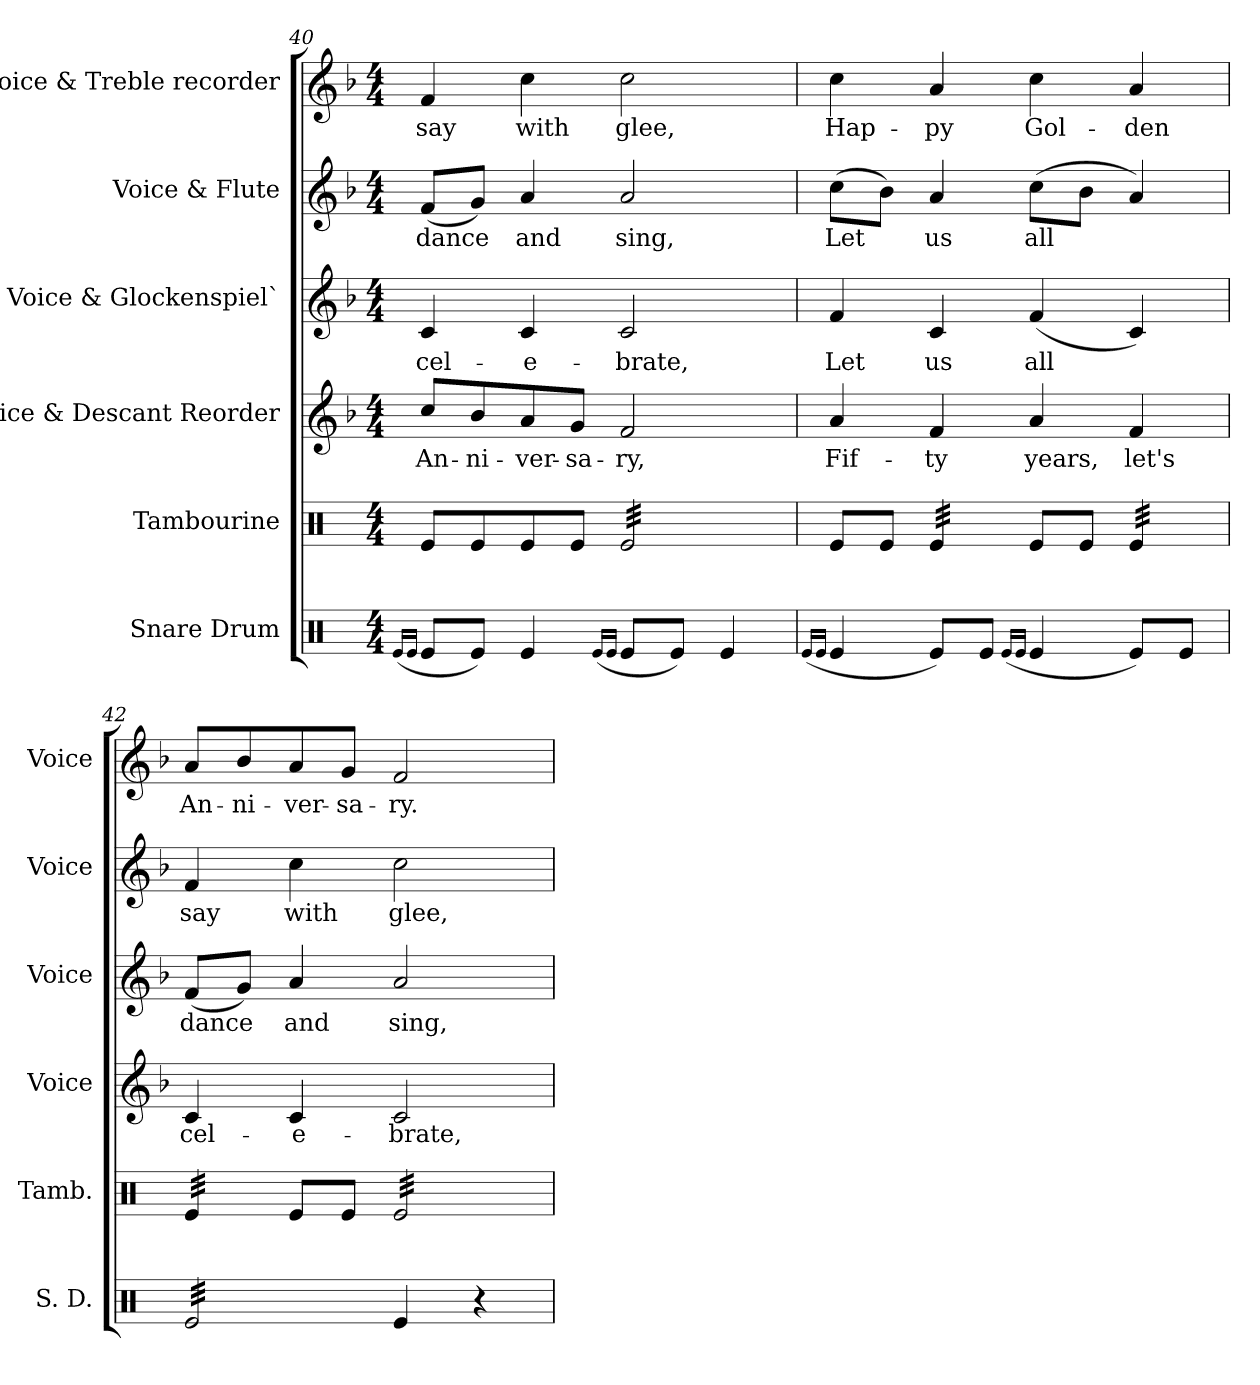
**kern	**kern	**kern	**text	**kern	**text	**kern	**text	**kern	**text
*part6	*part5	*part4	*part4	*part3	*part3	*part2	*part2	*part1	*part1
*staff6	*staff5	*staff4	*staff4	*staff3	*staff3	*staff2	*staff2	*staff1	*staff1
*I"Snare Drum	*I"Tambourine	*I"Voice & Descant Reorder	*	*I"Voice & Glockenspiel`	*	*I"Voice & Flute	*	*I"Voice & Treble recorder	*
*I'S. D.	*I'Tamb.	*I'Voice	*	*I'Voice	*	*I'Voice	*	*I'Voice	*
*clefX	*clefX	*clefG2	*	*clefG2	*	*clefG2	*	*clefG2	*
*k[]	*k[]	*k[b-]	*	*k[b-]	*	*k[b-]	*	*k[b-]	*
*C:	*C:	*F:	*	*F:	*	*F:	*	*F:	*
*M4/4	*M4/4	*M4/4	*	*M4/4	*	*M4/4	*	*M4/4	*
=40	=40	=40	=40	=40	=40	=40	=40	=40	=40
(16qRei/LL	.	.	.	.	.	.	.	.	.
16qRei/JJ	.	.	.	.	.	.	.	.	.
!	!	!	!LO:LY:b:color=#000000	!	!	!	!	!	!
!	!	!	!	!	!LO:LY:b:color=#000000	!	!	!	!
!	!	!	!	!	!	!	!LO:LY:b:color=#000000	!	!
!	!	!	!	!	!	!	!	!	!LO:LY:b:color=#000000
8Rei/L	8Rei/L	8cci/L	An-	4ci/	cel-	(8fi/L	dance	4fi/	say
!	!	!	!LO:LY:b:color=#000000	!	!	!	!	!	!
8Rei/J)	8Rei/	8b-i/	-ni-	.	.	8gi/J)	.	.	.
!	!	!	!LO:LY:b:color=#000000	!	!	!	!	!	!
!	!	!	!	!	!LO:LY:b:color=#000000	!	!	!	!
!	!	!	!	!	!	!	!LO:LY:b:color=#000000	!	!
!	!	!	!	!	!	!	!	!	!LO:LY:b:color=#000000
4Rei/	8Rei/	8ai/	-ver-	4ci/	-e-	4ai/	and	4cci\	with
!	!	!	!LO:LY:b:color=#000000	!	!	!	!	!	!
.	8Rei/J	8gi/J	-sa-	.	.	.	.	.	.
(16qRei/LL	.	.	.	.	.	.	.	.	.
16qRei/JJ	.	.	.	.	.	.	.	.	.
!	!	!	!LO:LY:b:color=#000000	!	!	!	!	!	!
!	!	!	!	!	!LO:LY:b:color=#000000	!	!	!	!
!	!	!	!	!	!	!	!LO:LY:b:color=#000000	!	!
!	!	!	!	!	!	!	!	!	!LO:LY:b:color=#000000
*	*tremolo	*	*	*	*	*	*	*	*
8Rei/L	32Rei/LLL	2fi/	-ry,	2ci/	-brate,	2ai/	sing,	2cci\	glee,
.	32Rei/	.	.	.	.	.	.	.	.
.	32Rei/	.	.	.	.	.	.	.	.
.	32Rei/	.	.	.	.	.	.	.	.
8Rei/J)	32Rei/	.	.	.	.	.	.	.	.
.	32Rei/	.	.	.	.	.	.	.	.
.	32Rei/	.	.	.	.	.	.	.	.
.	32Rei/	.	.	.	.	.	.	.	.
4Rei/	32Rei/	.	.	.	.	.	.	.	.
.	32Rei/	.	.	.	.	.	.	.	.
.	32Rei/	.	.	.	.	.	.	.	.
.	32Rei/	.	.	.	.	.	.	.	.
.	32Rei/	.	.	.	.	.	.	.	.
.	32Rei/	.	.	.	.	.	.	.	.
.	32Rei/	.	.	.	.	.	.	.	.
.	32Rei/JJJ	.	.	.	.	.	.	.	.
*	*Xtremolo	*	*	*	*	*	*	*	*
=41	=41	=41	=41	=41	=41	=41	=41	=41	=41
(16qRei/LL	.	.	.	.	.	.	.	.	.
16qRei/JJ	.	.	.	.	.	.	.	.	.
!	!	!	!LO:LY:b:color=#000000	!	!	!	!	!	!
!	!	!	!	!	!LO:LY:b:color=#000000	!	!	!	!
!	!	!	!	!	!	!	!LO:LY:b:color=#000000	!	!
!	!	!	!	!	!	!	!	!	!LO:LY:b:color=#000000
4Rei/	8Rei/L	4ai/	Fif-	4fi/	Let	(8cci\L	Let	4cci\	Hap-
.	8Rei/J	.	.	.	.	8b-i\J)	.	.	.
!	!	!	!LO:LY:b:color=#000000	!	!	!	!	!	!
!	!	!	!	!	!LO:LY:b:color=#000000	!	!	!	!
!	!	!	!	!	!	!	!LO:LY:b:color=#000000	!	!
!	!	!	!	!	!	!	!	!	!LO:LY:b:color=#000000
*	*tremolo	*	*	*	*	*	*	*	*
8Rei/L)	32Rei/LLL	4fi/	-ty	4ci/	us	4ai/	us	4ai/	-py
.	32Rei/	.	.	.	.	.	.	.	.
.	32Rei/	.	.	.	.	.	.	.	.
.	32Rei/	.	.	.	.	.	.	.	.
8Rei/J	32Rei/	.	.	.	.	.	.	.	.
.	32Rei/	.	.	.	.	.	.	.	.
.	32Rei/	.	.	.	.	.	.	.	.
.	32Rei/JJJ	.	.	.	.	.	.	.	.
*	*Xtremolo	*	*	*	*	*	*	*	*
(16qRei/LL	.	.	.	.	.	.	.	.	.
16qRei/JJ	.	.	.	.	.	.	.	.	.
!	!	!	!LO:LY:b:color=#000000	!	!	!	!	!	!
!	!	!	!	!	!LO:LY:b:color=#000000	!	!	!	!
!	!	!	!	!	!	!	!LO:LY:b:color=#000000	!	!
!	!	!	!	!	!	!	!	!	!LO:LY:b:color=#000000
4Rei/	8Rei/L	4ai/	years,	(4fi/	all	(8cci\L	all	4cci\	Gol-
.	8Rei/J	.	.	.	.	8b-i\J	.	.	.
!	!	!	!LO:LY:b:color=#000000	!	!	!	!	!	!
!	!	!	!	!	!	!	!	!	!LO:LY:b:color=#000000
*	*tremolo	*	*	*	*	*	*	*	*
8Rei/L)	32Rei/LLL	4fi/	let's	4ci/)	.	4ai/)	.	4ai/	-den
.	32Rei/	.	.	.	.	.	.	.	.
.	32Rei/	.	.	.	.	.	.	.	.
.	32Rei/	.	.	.	.	.	.	.	.
8Rei/J	32Rei/	.	.	.	.	.	.	.	.
.	32Rei/	.	.	.	.	.	.	.	.
.	32Rei/	.	.	.	.	.	.	.	.
.	32Rei/JJJ	.	.	.	.	.	.	.	.
!!LO:LB:g=z
=42	=42	=42	=42	=42	=42	=42	=42	=42	=42
!	!	!	!LO:LY:b:color=#000000	!	!	!	!	!	!
!	!	!	!	!	!LO:LY:b:color=#000000	!	!	!	!
!	!	!	!	!	!	!	!LO:LY:b:color=#000000	!	!
!	!	!	!	!	!	!	!	!	!LO:LY:b:color=#000000
*tremolo	*	*	*	*	*	*	*	*	*
32Rei/LLL	32Rei/LLL	4ci/	cel-	(8fi/L	dance	4fi/	say	8ai/L	An-
32Rei/	32Rei/	.	.	.	.	.	.	.	.
32Rei/	32Rei/	.	.	.	.	.	.	.	.
32Rei/	32Rei/	.	.	.	.	.	.	.	.
!	!	!	!	!	!	!	!	!	!LO:LY:b:color=#000000
32Rei/	32Rei/	.	.	8gi/J)	.	.	.	8b-i/	-ni-
32Rei/	32Rei/	.	.	.	.	.	.	.	.
32Rei/	32Rei/	.	.	.	.	.	.	.	.
32Rei/	32Rei/JJJ	.	.	.	.	.	.	.	.
*	*Xtremolo	*	*	*	*	*	*	*	*
!	!	!	!LO:LY:b:color=#000000	!	!	!	!	!	!
!	!	!	!	!	!LO:LY:b:color=#000000	!	!	!	!
!	!	!	!	!	!	!	!LO:LY:b:color=#000000	!	!
!	!	!	!	!	!	!	!	!	!LO:LY:b:color=#000000
32Rei/	8Rei/L	4ci/	-e-	4ai/	and	4cci\	with	8ai/	-ver-
32Rei/	.	.	.	.	.	.	.	.	.
32Rei/	.	.	.	.	.	.	.	.	.
32Rei/	.	.	.	.	.	.	.	.	.
!	!	!	!	!	!	!	!	!	!LO:LY:b:color=#000000
32Rei/	8Rei/J	.	.	.	.	.	.	8gi/J	-sa-
32Rei/	.	.	.	.	.	.	.	.	.
32Rei/	.	.	.	.	.	.	.	.	.
32Rei/JJJ	.	.	.	.	.	.	.	.	.
*Xtremolo	*	*	*	*	*	*	*	*	*
!	!	!	!LO:LY:b:color=#000000	!	!	!	!	!	!
!	!	!	!	!	!LO:LY:b:color=#000000	!	!	!	!
!	!	!	!	!	!	!	!LO:LY:b:color=#000000	!	!
!	!	!	!	!	!	!	!	!	!LO:LY:b:color=#000000
*	*tremolo	*	*	*	*	*	*	*	*
4Rei/	32Rei/LLL	2ci/	-brate,	2ai/	sing,	2cci\	glee,	2fi/	-ry.
.	32Rei/	.	.	.	.	.	.	.	.
.	32Rei/	.	.	.	.	.	.	.	.
.	32Rei/	.	.	.	.	.	.	.	.
.	32Rei/	.	.	.	.	.	.	.	.
.	32Rei/	.	.	.	.	.	.	.	.
.	32Rei/	.	.	.	.	.	.	.	.
.	32Rei/	.	.	.	.	.	.	.	.
4r	32Rei/	.	.	.	.	.	.	.	.
.	32Rei/	.	.	.	.	.	.	.	.
.	32Rei/	.	.	.	.	.	.	.	.
.	32Rei/	.	.	.	.	.	.	.	.
.	32Rei/	.	.	.	.	.	.	.	.
.	32Rei/	.	.	.	.	.	.	.	.
.	32Rei/	.	.	.	.	.	.	.	.
.	32Rei/JJJ	.	.	.	.	.	.	.	.
*	*Xtremolo	*	*	*	*	*	*	*	*
=	=	=	=	=	=	=	=	=	=
*-	*-	*-	*-	*-	*-	*-	*-	*-	*-
